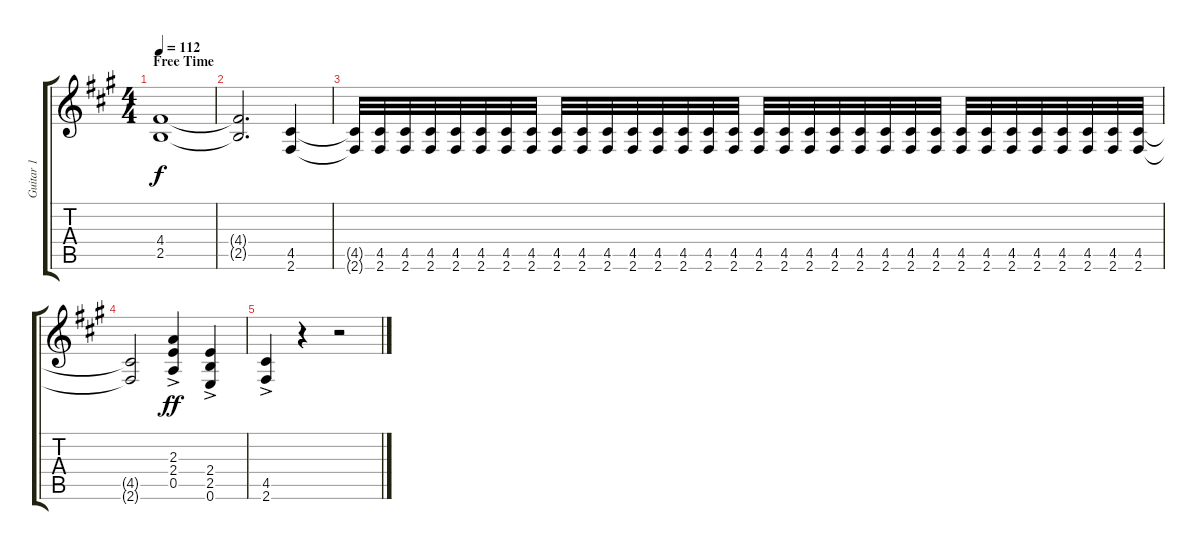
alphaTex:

\track ("Guitar 1" "Guitar 1") {instrument distortionguitar}
\staff {score tabs}
\tuning (E4 B3 G3 D3 A2 E2) {hide}
\ts (4 4)
\section ("" "Free Time")
\tempo 112
\clef g2
\ks a
(4.4 2.5).1{dy f} |
(4.4{t} 2.5{t}).2{d} (4.5 2.6).4 |
(4.5{t} 2.6{t}).32 (4.5 2.6).32 (4.5 2.6).32 (4.5 2.6).32 (4.5 2.6).32 (4.5 2.6).32 (4.5 2.6).32 (4.5 2.6).32 (4.5 2.6).32 (4.5 2.6).32 (4.5 2.6).32 (4.5 2.6).32 (4.5 2.6).32 (4.5 2.6).32 (4.5 2.6).32 (4.5 2.6).32 (4.5 2.6).32 (4.5 2.6).32 (4.5 2.6).32 (4.5 2.6).32 (4.5 2.6).32 (4.5 2.6).32 (4.5 2.6).32 (4.5 2.6).32 (4.5 2.6).32 (4.5 2.6).32 (4.5 2.6).32 (4.5 2.6).32 (4.5 2.6).32 (4.5 2.6).32 (4.5 2.6).32 (4.5 2.6).32 |
(4.5{t} 2.6{t}).2 (2.3 2.4 0.5{ac}).4{dy ff} (2.4 2.5 0.6{ac}).4 |
(4.5 2.6{ac}).4 r.4 r.2
